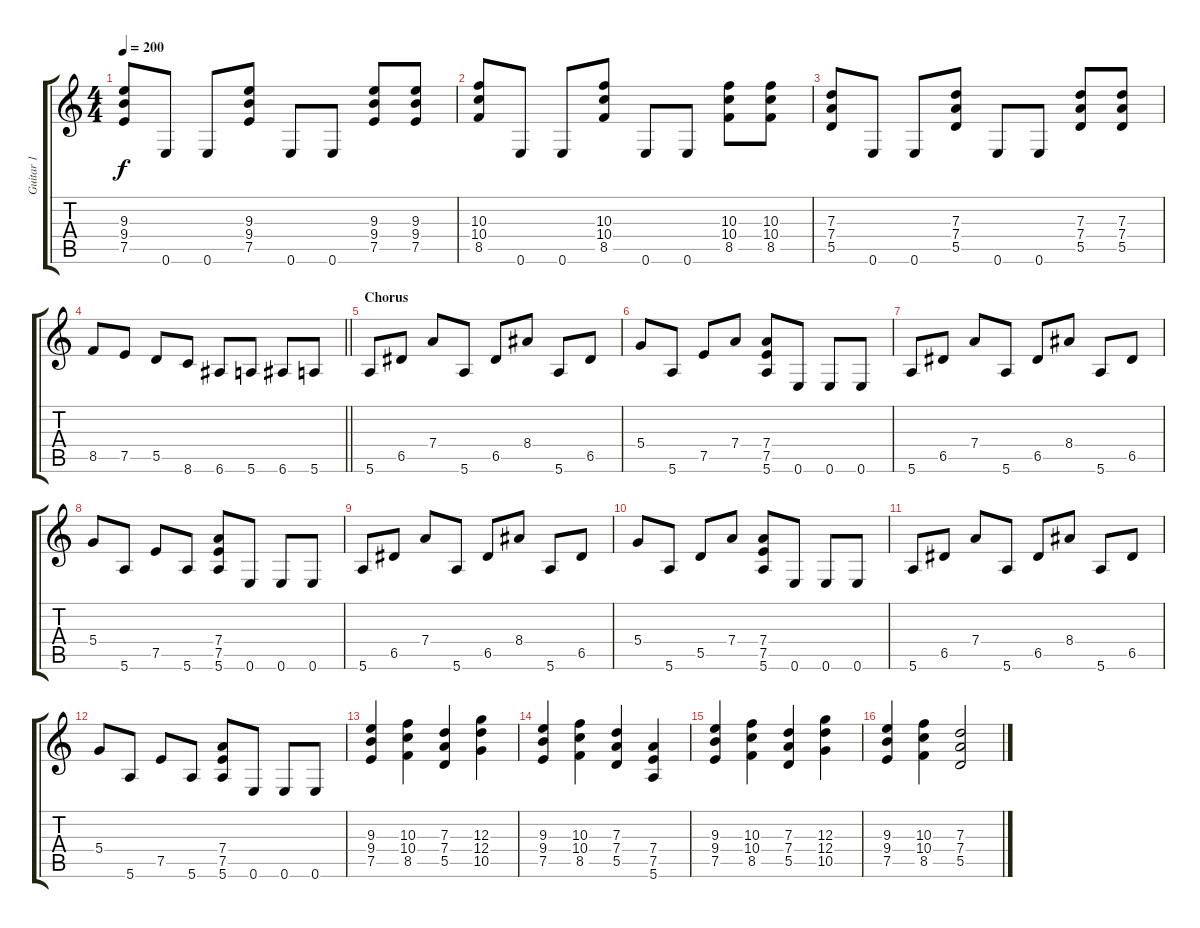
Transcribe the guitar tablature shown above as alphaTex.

\track ("Guitar 1" "Guitar 1") {instrument overdrivenguitar}
\staff {score tabs}
\tuning (E4 B3 G3 D3 A2 E2) {hide}
\ts (4 4)
\tempo 200
\clef g2
\ks c
(9.3 9.4 7.5).8{dy f} 0.6.8 0.6.8 (9.3 9.4 7.5).8 0.6.8 0.6.8 (9.3 9.4 7.5).8 (9.3 9.4 7.5).8 |
(10.3 10.4 8.5).8 0.6.8 0.6.8 (10.3 10.4 8.5).8 0.6.8 0.6.8 (10.3 10.4 8.5).8 (10.3 10.4 8.5).8 |
(7.3 7.4 5.5).8 0.6.8 0.6.8 (7.3 7.4 5.5).8 0.6.8 0.6.8 (7.3 7.4 5.5).8 (7.3 7.4 5.5).8 |
\barLineRight lightlight
8.5.8 7.5.8 5.5.8 8.6.8 6.6.8 5.6.8 6.6.8 5.6.8 |
\section ("" "Chorus")
5.6.8 6.5.8 7.4.8 5.6.8 6.5.8 8.4.8 5.6.8 6.5.8 |
5.4.8 5.6.8 7.5.8 7.4.8 (7.4 7.5 5.6).8 0.6.8 0.6.8 0.6.8 |
5.6.8 6.5.8 7.4.8 5.6.8 6.5.8 8.4.8 5.6.8 6.5.8 |
5.4.8 5.6.8 7.5.8 5.6.8 (7.4 7.5 5.6).8 0.6.8 0.6.8 0.6.8 |
5.6.8 6.5.8 7.4.8 5.6.8 6.5.8 8.4.8 5.6.8 6.5.8 |
5.4.8 5.6.8 5.5.8 7.4.8 (7.4 7.5 5.6).8 0.6.8 0.6.8 0.6.8 |
5.6.8 6.5.8 7.4.8 5.6.8 6.5.8 8.4.8 5.6.8 6.5.8 |
5.4.8 5.6.8 7.5.8 5.6.8 (7.4 7.5 5.6).8 0.6.8 0.6.8 0.6.8 |
(9.3 9.4 7.5).4 (10.3 10.4 8.5).4 (7.3 7.4 5.5).4 (12.3 12.4 10.5).4 |
(9.3 9.4 7.5).4 (10.3 10.4 8.5).4 (7.3 7.4 5.5).4 (7.4 7.5 5.6).4 |
(9.3 9.4 7.5).4 (10.3 10.4 8.5).4 (7.3 7.4 5.5).4 (12.3 12.4 10.5).4 |
(9.3 9.4 7.5).4 (10.3 10.4 8.5).4 (7.3 7.4 5.5).2
